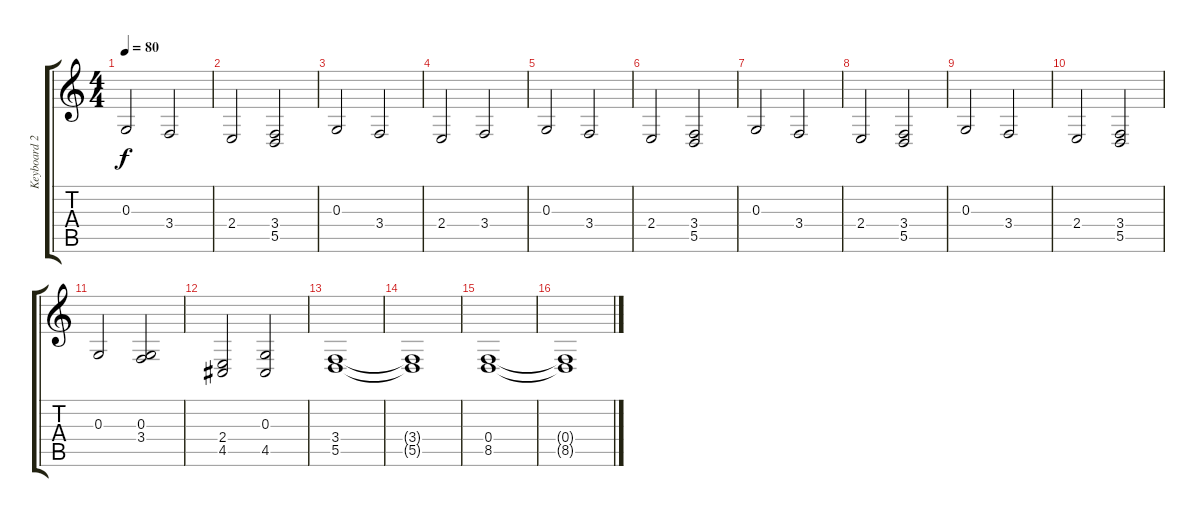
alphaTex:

\track ("Keyboard 2" "Keyboard 2") {instrument churchorgan}
\staff {score tabs}
\tuning (E4 B3 G3 D3 A2 E2) {hide}
\ts (4 4)
\tempo 80
\clef g2
\ks c
0.3.2{dy f} 3.4.2 |
2.4.2 (3.4 5.5).2 |
0.3.2 3.4.2 |
2.4.2 3.4.2 |
0.3.2 3.4.2 |
2.4.2 (3.4 5.5).2 |
0.3.2 3.4.2 |
2.4.2 (3.4 5.5).2 |
0.3.2 3.4.2 |
2.4.2 (3.4 5.5).2 |
0.3.2 (0.3 3.4).2 |
(2.4 4.5).2 (0.3 4.5).2 |
(3.4 5.5).1 |
(3.4{t} 5.5{t}).1 |
(0.4 8.5).1 |
(0.4{t} 8.5{t}).1
